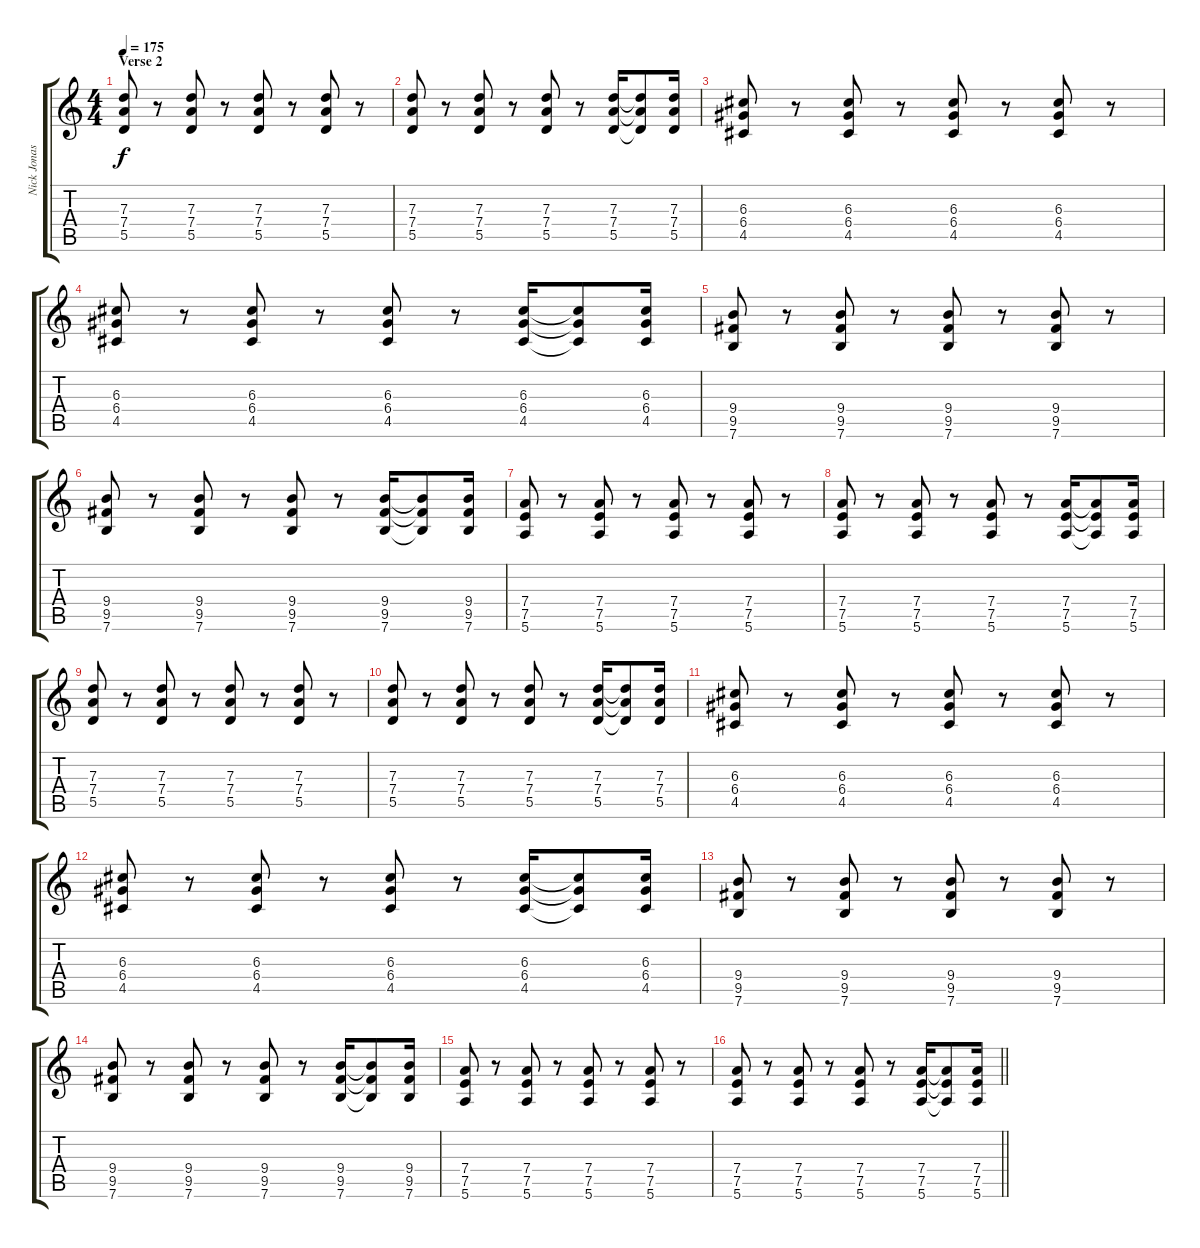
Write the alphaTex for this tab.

\track ("Nick Jonas Guitar" "Nick Jonas") {instrument distortionguitar}
\staff {score tabs}
\tuning (E4 B3 G3 D3 A2 E2) {hide}
\ts (4 4)
\section ("" "Verse 2")
\tempo 175
\clef g2
\ks c
(7.3 7.4 5.5).8{dy f} r.8 (7.3 7.4 5.5).8 r.8 (7.3 7.4 5.5).8 r.8 (7.3 7.4 5.5).8 r.8 |
(7.3 7.4 5.5).8 r.8 (7.3 7.4 5.5).8 r.8 (7.3 7.4 5.5).8 r.8 (7.3 7.4 5.5).16 (7.3{t} 7.4{t} 5.5{t}).8 (7.3 7.4 5.5).16 |
(6.3 6.4 4.5).8 r.8 (6.3 6.4 4.5).8 r.8 (6.3 6.4 4.5).8 r.8 (6.3 6.4 4.5).8 r.8 |
(6.3 6.4 4.5).8 r.8 (6.3 6.4 4.5).8 r.8 (6.3 6.4 4.5).8 r.8 (6.3 6.4 4.5).16 (6.3{t} 6.4{t} 4.5{t}).8 (6.3 6.4 4.5).16 |
(9.4 9.5 7.6).8 r.8 (9.4 9.5 7.6).8 r.8 (9.4 9.5 7.6).8 r.8 (9.4 9.5 7.6).8 r.8 |
(9.4 9.5 7.6).8 r.8 (9.4 9.5 7.6).8 r.8 (9.4 9.5 7.6).8 r.8 (9.4 9.5 7.6).16 (9.4{t} 9.5{t} 7.6{t}).8 (9.4 9.5 7.6).16 |
(7.4 7.5 5.6).8 r.8 (7.4 7.5 5.6).8 r.8 (7.4 7.5 5.6).8 r.8 (7.4 7.5 5.6).8 r.8 |
(7.4 7.5 5.6).8 r.8 (7.4 7.5 5.6).8 r.8 (7.4 7.5 5.6).8 r.8 (7.4 7.5 5.6).16 (7.4{t} 7.5{t} 5.6{t}).8 (7.4 7.5 5.6).16 |
(7.3 7.4 5.5).8 r.8 (7.3 7.4 5.5).8 r.8 (7.3 7.4 5.5).8 r.8 (7.3 7.4 5.5).8 r.8 |
(7.3 7.4 5.5).8 r.8 (7.3 7.4 5.5).8 r.8 (7.3 7.4 5.5).8 r.8 (7.3 7.4 5.5).16 (7.3{t} 7.4{t} 5.5{t}).8 (7.3 7.4 5.5).16 |
(6.3 6.4 4.5).8 r.8 (6.3 6.4 4.5).8 r.8 (6.3 6.4 4.5).8 r.8 (6.3 6.4 4.5).8 r.8 |
(6.3 6.4 4.5).8 r.8 (6.3 6.4 4.5).8 r.8 (6.3 6.4 4.5).8 r.8 (6.3 6.4 4.5).16 (6.3{t} 6.4{t} 4.5{t}).8 (6.3 6.4 4.5).16 |
(9.4 9.5 7.6).8 r.8 (9.4 9.5 7.6).8 r.8 (9.4 9.5 7.6).8 r.8 (9.4 9.5 7.6).8 r.8 |
(9.4 9.5 7.6).8 r.8 (9.4 9.5 7.6).8 r.8 (9.4 9.5 7.6).8 r.8 (9.4 9.5 7.6).16 (9.4{t} 9.5{t} 7.6{t}).8 (9.4 9.5 7.6).16 |
(7.4 7.5 5.6).8 r.8 (7.4 7.5 5.6).8 r.8 (7.4 7.5 5.6).8 r.8 (7.4 7.5 5.6).8 r.8 |
\barLineRight lightlight
(7.4 7.5 5.6).8 r.8 (7.4 7.5 5.6).8 r.8 (7.4 7.5 5.6).8 r.8 (7.4 7.5 5.6).16 (7.4{t} 7.5{t} 5.6{t}).8 (7.4 7.5 5.6).16
